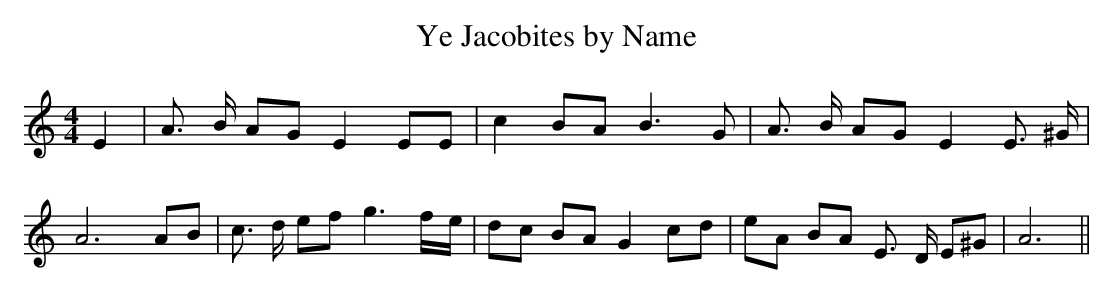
X:1
T:Ye Jacobites by Name
M:4/4
L:1/8
K:C
 E2| A3/2 B/2 AG E2 EE| c2 BA B3 G| A3/2 B/2 AG E2 E3/2 ^G/2| A6A-B|\
 c3/2 d/2 ef g3f/2-e/2| dc BA G2c-d| eA BA E3/2- D/2 E^G| A6||
